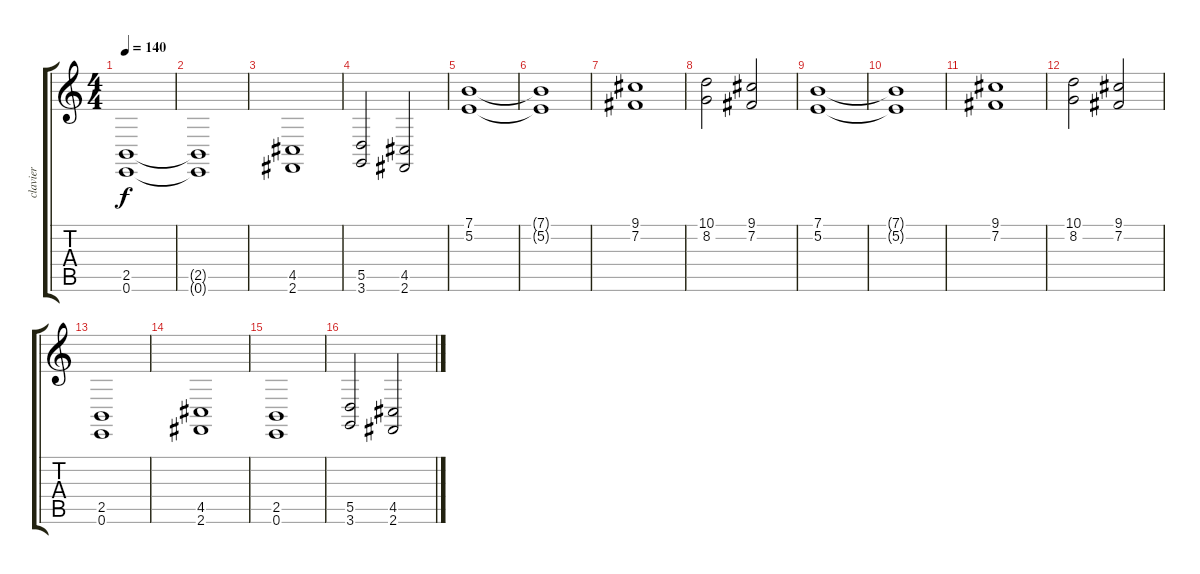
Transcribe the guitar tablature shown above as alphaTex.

\track ("clavier" "clavier") {instrument stringensemble1}
\staff {score tabs}
\tuning (E4 B3 G3 D3 A2 E2) {hide}
\ts (4 4)
\tempo 140
\clef g2
\ks c
(2.5 0.6).1{dy f} |
(2.5{t} 0.6{t}).1 |
(4.5 2.6).1 |
(5.5 3.6).2 (4.5 2.6).2 |
(7.1 5.2).1 |
(7.1{t} 5.2{t}).1 |
(9.1 7.2).1 |
(10.1 8.2).2 (9.1 7.2).2 |
(7.1 5.2).1 |
(7.1{t} 5.2{t}).1 |
(9.1 7.2).1 |
(10.1 8.2).2 (9.1 7.2).2 |
(2.5 0.6).1 |
(4.5 2.6).1 |
(2.5 0.6).1 |
(5.5 3.6).2 (4.5 2.6).2
